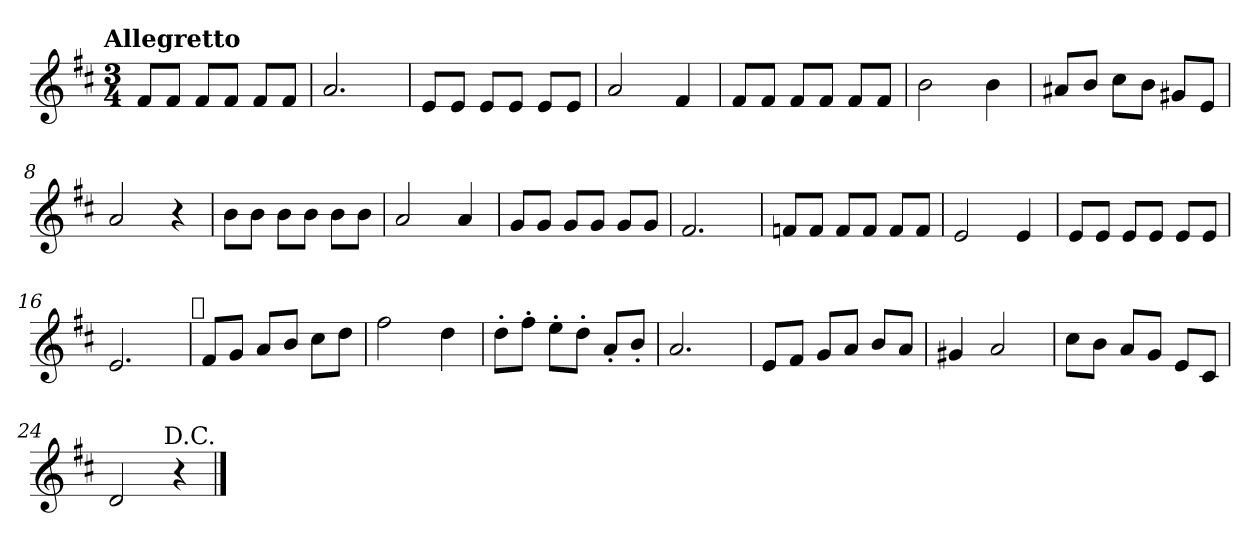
**kern
*part1
*staff1
*clefG2
*k[f#c#]
*D:
!!LO:TX:omd:t=Allegretto
*M3/4
*MM108
=1
8f#/L
8f#/J
8f#/L
8f#/J
8f#/L
8f#/J
=2
2.a/
=3
8e/L
8e/J
8e/L
8e/J
8e/L
8e/J
=4
2a/
4f#/
=5
8f#/L
8f#/J
8f#/L
8f#/J
8f#/L
8f#/J
=6
2b\
4b\
!!LO:LB:g=z
=7
8a#X/L
8b/J
8cc#\L
8b\J
8g#X/L
8e/J
=8
2a/
4r
=9
8b\L
8b\J
8b\L
8b\J
8b\L
8b\J
=10
2a/
4a/
=11
8g/L
8g/J
8g/L
8g/J
8g/L
8g/J
=12
2.f#/
=13
8fn/L
8f/J
8f/L
8f/J
8f/L
8f/J
!!LO:LB:g=z
=14
2e/
4e/
=15
8e/L
8e/J
8e/L
8e/J
8e/L
8e/J
=16
2.e/
!LO:TX:a:t=𝄋
=17
8f#/L
8g/J
8a/L
8b/J
8cc#\L
8dd\J
=18
2ff#\
4dd\
=19
8dd'>\L
8ff#'>\J
8ee'>\L
8dd'>\J
8a'</L
8b'>/J
=20
2.a/
!!LO:LB:g=z
=21
8e/L
8f#/J
8g/L
8a/J
8b/L
8a/J
=22
4g#X/
2a/
=23
8cc#\L
8b\J
8a/L
8g/J
8e/L
8c#/J
=24
2d/
4r
!LO:TX:a:t=D.C.
==
*-
